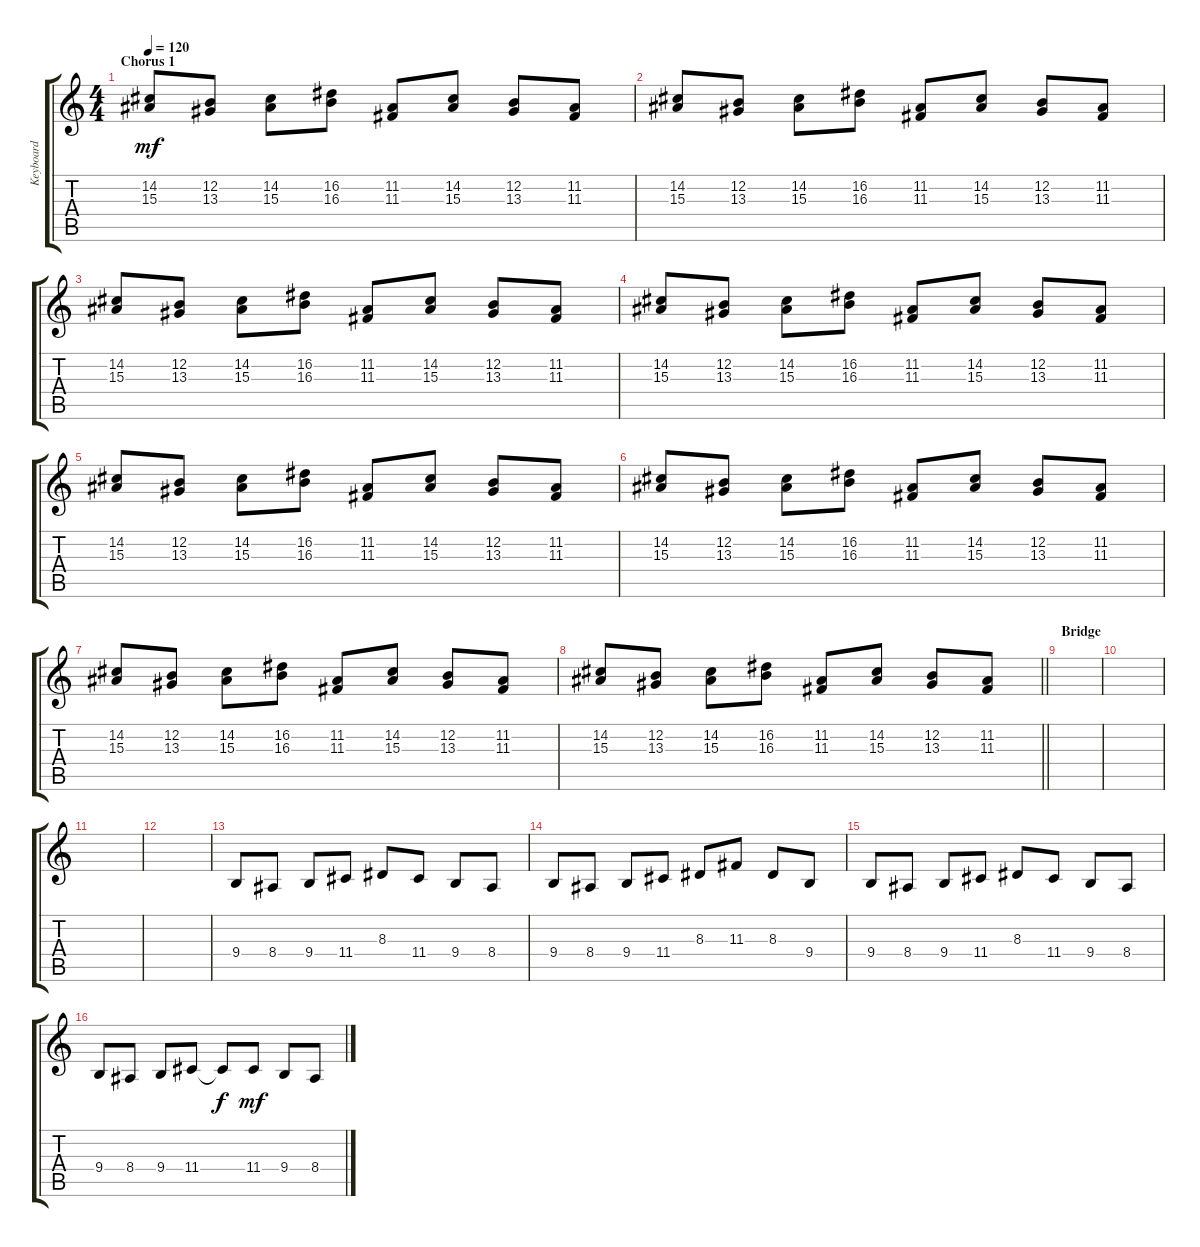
\track ("Keyboard" "Keyboard") {instrument ocarina}
\staff {score tabs}
\tuning (E4 B3 G3 D3 A2 E2) {hide}
\ts (4 4)
\section ("" "Chorus 1")
\tempo 120
\clef g2
\ks c
(14.2 15.3).8{dy mf volume 10} (12.2 13.3).8 (14.2 15.3).8 (16.2 16.3).8 (11.2 11.3).8 (14.2 15.3).8 (12.2 13.3).8 (11.2 11.3).8 |
(14.2 15.3).8 (12.2 13.3).8 (14.2 15.3).8 (16.2 16.3).8 (11.2 11.3).8 (14.2 15.3).8 (12.2 13.3).8 (11.2 11.3).8 |
(14.2 15.3).8 (12.2 13.3).8 (14.2 15.3).8 (16.2 16.3).8 (11.2 11.3).8 (14.2 15.3).8 (12.2 13.3).8 (11.2 11.3).8 |
(14.2 15.3).8 (12.2 13.3).8 (14.2 15.3).8 (16.2 16.3).8 (11.2 11.3).8 (14.2 15.3).8 (12.2 13.3).8 (11.2 11.3).8 |
(14.2 15.3).8{volume 10} (12.2 13.3).8 (14.2 15.3).8 (16.2 16.3).8 (11.2 11.3).8 (14.2 15.3).8 (12.2 13.3).8 (11.2 11.3).8 |
(14.2 15.3).8 (12.2 13.3).8 (14.2 15.3).8 (16.2 16.3).8 (11.2 11.3).8 (14.2 15.3).8 (12.2 13.3).8 (11.2 11.3).8 |
(14.2 15.3).8 (12.2 13.3).8 (14.2 15.3).8 (16.2 16.3).8 (11.2 11.3).8 (14.2 15.3).8 (12.2 13.3).8 (11.2 11.3).8 |
\barLineRight lightlight
(14.2 15.3).8 (12.2 13.3).8 (14.2 15.3).8 (16.2 16.3).8 (11.2 11.3).8 (14.2 15.3).8 (12.2 13.3).8 (11.2 11.3).8 |
\section ("" "Bridge")
|
|
|
|
9.4.8 8.4.8 9.4.8 11.4.8 8.3.8 11.4.8 9.4.8 8.4.8 |
9.4.8 8.4.8 9.4.8 11.4.8 8.3.8 11.3.8 8.3.8 9.4.8 |
9.4.8 8.4.8 9.4.8 11.4.8 8.3.8 11.4.8 9.4.8 8.4.8 |
9.4.8 8.4.8 9.4.8 11.4.8 11.4{t}.8{dy f} 11.4.8{dy mf} 9.4.8 8.4.8
